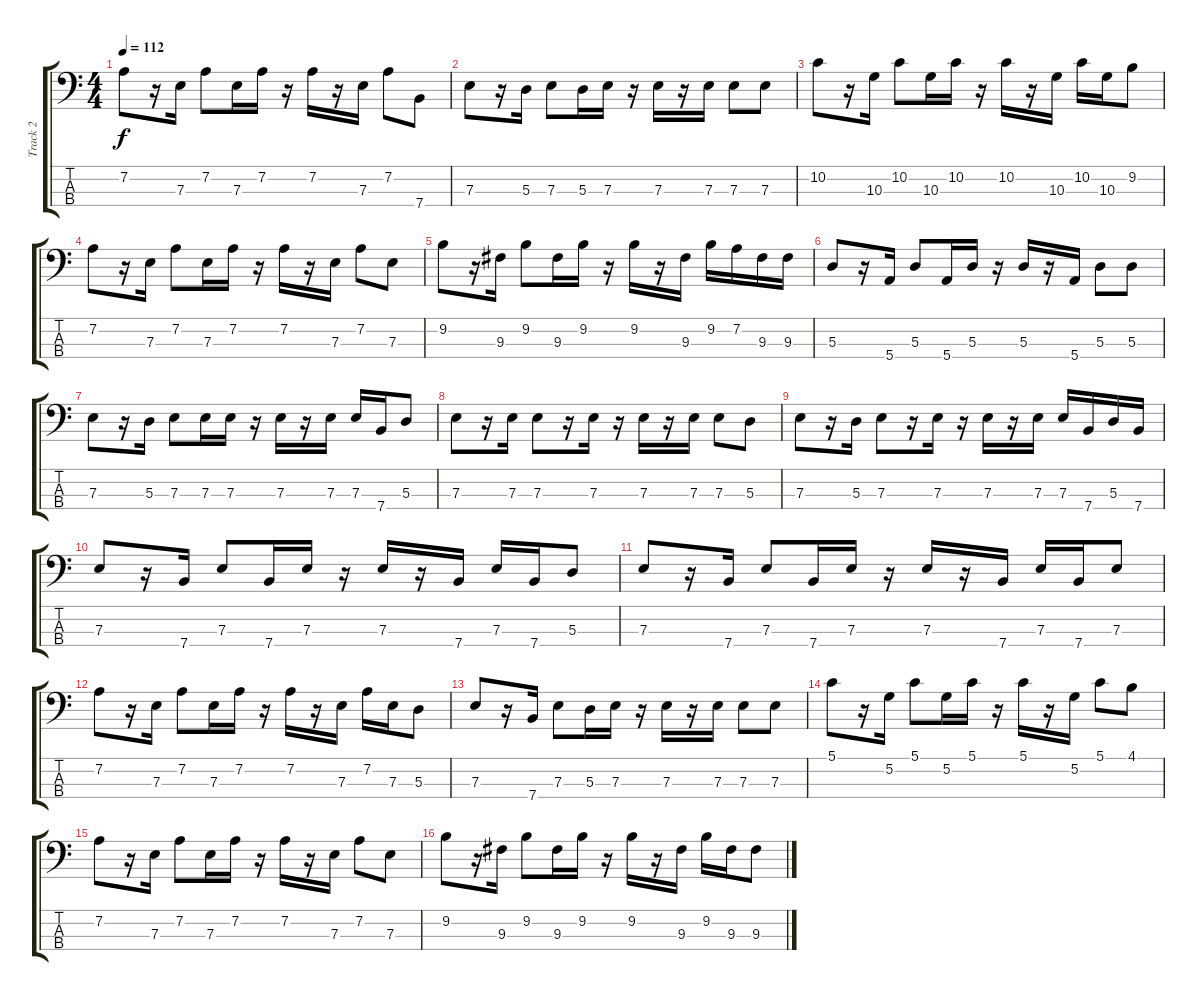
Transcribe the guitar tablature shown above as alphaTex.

\track ("Track 2" "Track 2") {instrument electricbasspick}
\staff {score tabs}
\tuning (G2 D2 A1 E1) {hide}
\ts (4 4)
\tempo 112
\clef f4
\ks c
7.2.8{dy f} r.16 7.3.16 7.2.8 7.3.16 7.2.16 r.16 7.2.16 r.16 7.3.16 7.2.8 7.4.8 |
7.3.8 r.16 5.3.16 7.3.8 5.3.16 7.3.16 r.16 7.3.16 r.16 7.3.16 7.3.8 7.3.8 |
10.2.8 r.16 10.3.16 10.2.8 10.3.16 10.2.16 r.16 10.2.16 r.16 10.3.16 10.2.16 10.3.16 9.2.8 |
7.2.8 r.16 7.3.16 7.2.8 7.3.16 7.2.16 r.16 7.2.16 r.16 7.3.16 7.2.8 7.3.8 |
9.2.8 r.16 9.3.16 9.2.8 9.3.16 9.2.16 r.16 9.2.16 r.16 9.3.16 9.2.16 7.2.16 9.3.16 9.3.16 |
5.3.8 r.16 5.4.16 5.3.8 5.4.16 5.3.16 r.16 5.3.16 r.16 5.4.16 5.3.8 5.3.8 |
7.3.8 r.16 5.3.16 7.3.8 7.3.16 7.3.16 r.16 7.3.16 r.16 7.3.16 7.3.16 7.4.16 5.3.8 |
7.3.8 r.16 7.3.16 7.3.8 r.16 7.3.16 r.16 7.3.16 r.16 7.3.16 7.3.8 5.3.8 |
7.3.8 r.16 5.3.16 7.3.8 r.16 7.3.16 r.16 7.3.16 r.16 7.3.16 7.3.16 7.4.16 5.3.16 7.4.16 |
7.3.8 r.16 7.4.16 7.3.8 7.4.16 7.3.16 r.16 7.3.16 r.16 7.4.16 7.3.16 7.4.16 5.3.8 |
7.3.8 r.16 7.4.16 7.3.8 7.4.16 7.3.16 r.16 7.3.16 r.16 7.4.16 7.3.16 7.4.16 7.3.8 |
7.2.8 r.16 7.3.16 7.2.8 7.3.16 7.2.16 r.16 7.2.16 r.16 7.3.16 7.2.16 7.3.16 5.3.8 |
7.3.8 r.16 7.4.16 7.3.8 5.3.16 7.3.16 r.16 7.3.16 r.16 7.3.16 7.3.8 7.3.8 |
5.1.8 r.16 5.2.16 5.1.8 5.2.16 5.1.16 r.16 5.1.16 r.16 5.2.16 5.1.8 4.1.8 |
7.2.8 r.16 7.3.16 7.2.8 7.3.16 7.2.16 r.16 7.2.16 r.16 7.3.16 7.2.8 7.3.8 |
9.2.8 r.16 9.3.16 9.2.8 9.3.16 9.2.16 r.16 9.2.16 r.16 9.3.16 9.2.16 9.3.16 9.3.8
